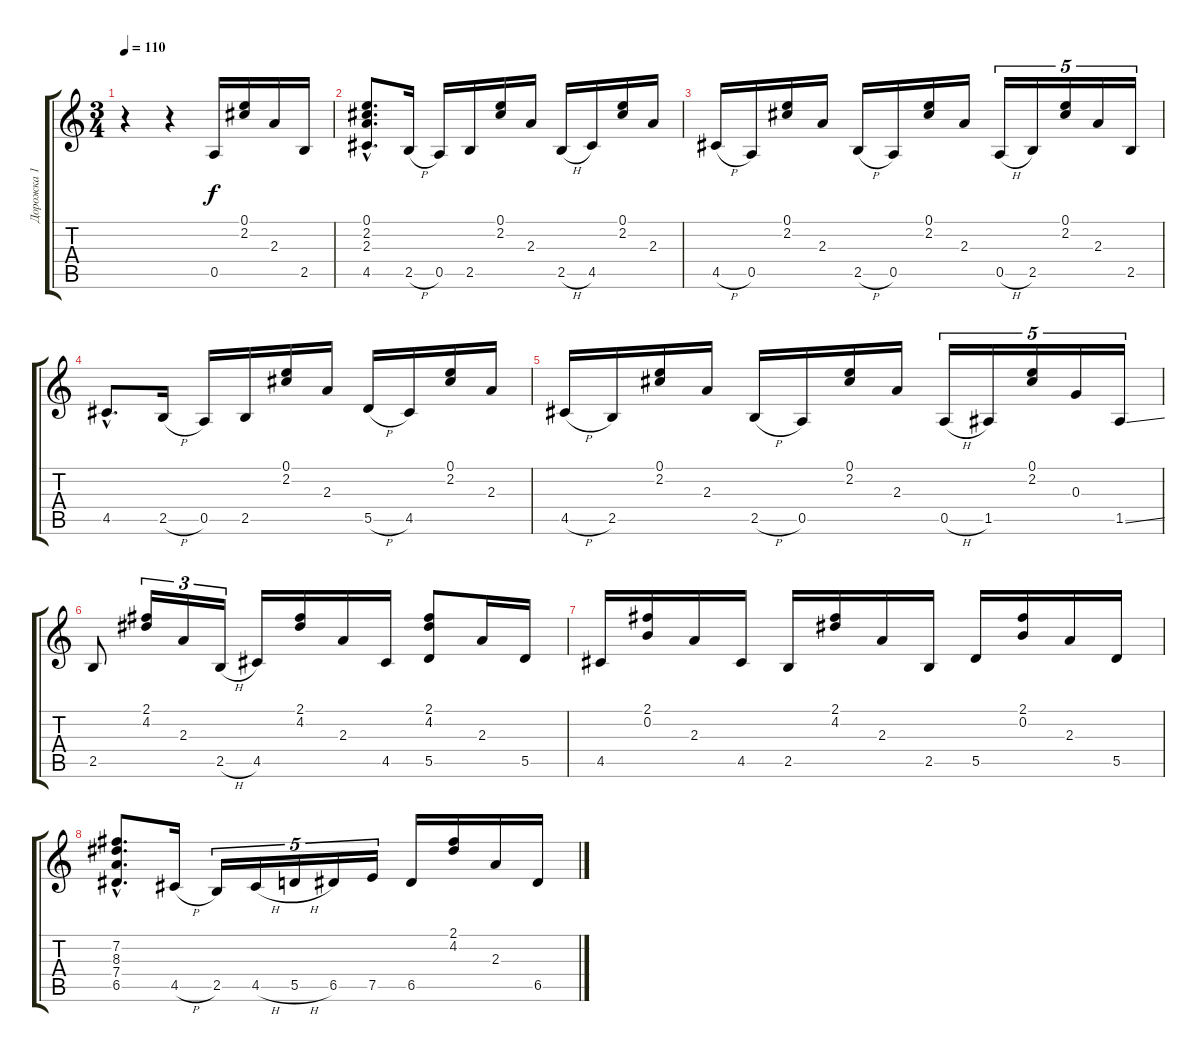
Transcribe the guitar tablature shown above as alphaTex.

\track ("Дорожка 1" "Дорожка 1") {instrument acousticguitarnylon}
\staff {score tabs}
\tuning (E4 B3 G3 D3 A2 E2) {hide}
\ts (3 4)
\tempo 110
\clef g2
\ks c
r.4{dy f instrument acousticguitarnylon} r.4 0.5.16 (0.1 2.2).16 2.3.16 2.5.16 |
(0.1{hac} 2.2{hac} 2.3{hac} 4.5{hac}).8{d} 2.5{h}.16 0.5.16 2.5.16 (0.1 2.2).16 2.3.16 2.5{h}.16 4.5.16 (0.1 2.2).16 2.3.16 |
4.5{h}.16 0.5.16 (0.1 2.2).16 2.3.16 2.5{h}.16 0.5.16 (0.1 2.2).16 2.3.16 0.5{h}.16{tu (5 4)} 2.5.16{tu (5 4)} (0.1 2.2).16{tu (5 4)} 2.3.16{tu (5 4)} 2.5.16{tu (5 4)} |
4.5{hac}.8{d} 2.5{h}.16 0.5.16 2.5.16 (0.1 2.2).16 2.3.16 5.5{h}.16 4.5.16 (0.1 2.2).16 2.3.16 |
4.5{h}.16 2.5.16 (0.1 2.2).16 2.3.16 2.5{h}.16 0.5.16 (0.1 2.2).16 2.3.16 0.5{h}.16{tu (5 4)} 1.5.16{tu (5 4)} (0.1 2.2).16{tu (5 4)} 0.3.16{tu (5 4)} 1.5{ss}.16{tu (5 4)} |
2.5.8 (2.1 4.2).16{tu (3 2)} 2.3.16{tu (3 2)} 2.5{h}.16{tu (3 2)} 4.5.16 (2.1 4.2).16 2.3.16 4.5.16 (2.1 4.2 5.5).8 2.3.16 5.5.16 |
4.5.16 (2.1 0.2).16 2.3.16 4.5.16 2.5.16 (2.1 4.2).16 2.3.16 2.5.16 5.5.16 (2.1 0.2).16 2.3.16 5.5.16 |
(7.2{hac} 8.3{hac} 7.4{hac} 6.5{hac}).8{d} 4.5{h}.16 2.5.16{tu (5 4)} 4.5{h}.16{tu (5 4)} 5.5{h}.16{tu (5 4)} 6.5.16{tu (5 4)} 7.5.16{tu (5 4)} 6.5.16 (2.1 4.2).16 2.3.16 6.5{h}.16
